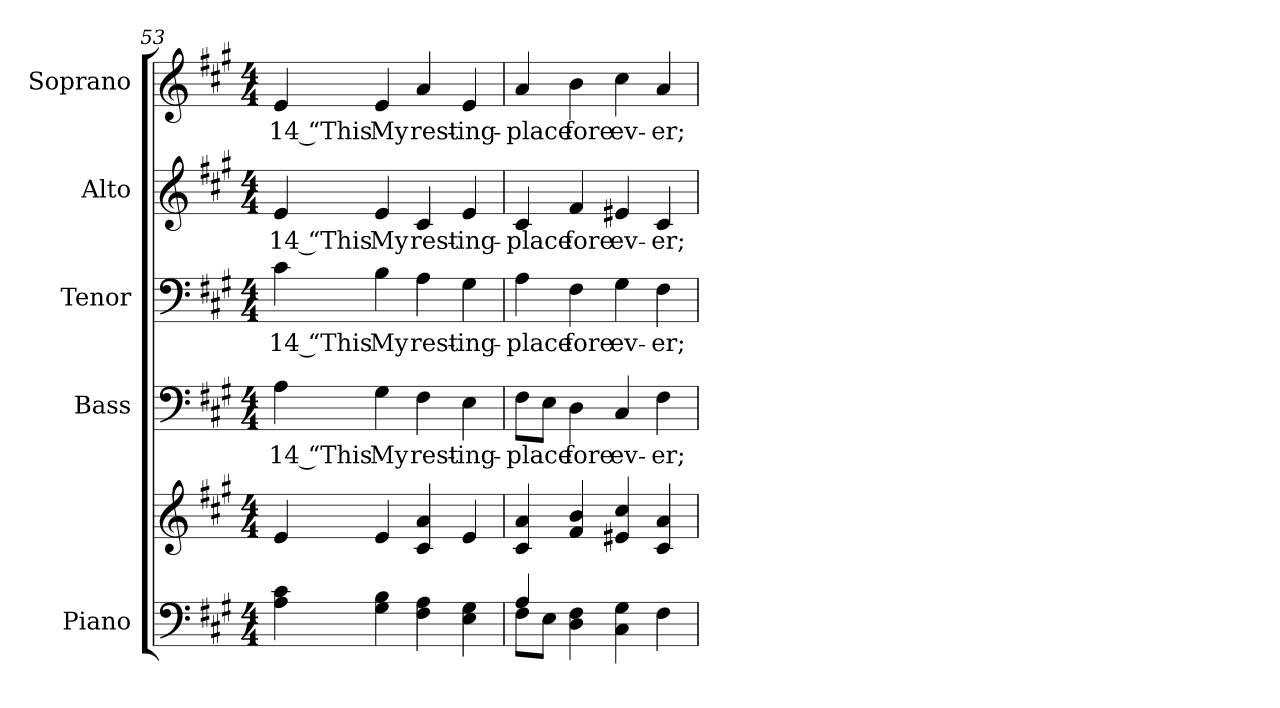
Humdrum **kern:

**kern	**kern	**kern	**text	**kern	**text	**kern	**text	**kern	**text
*part5	*part5	*part4	*part4	*part3	*part3	*part2	*part2	*part1	*part1
*staff6	*staff5	*staff4	*staff4	*staff3	*staff3	*staff2	*staff2	*staff1	*staff1
*I"Piano	*	*I"Bass	*	*I"Tenor	*	*I"Alto	*	*I"Soprano	*
*I'Pno.	*	*I'B.	*	*I'T.	*	*I'A.	*	*I'S.	*
!!LO:PB:g=z
*clefF4	*clefG2	*clefF4	*	*clefF4	*	*clefG2	*	*clefG2	*
*k[f#c#g#]	*k[f#c#g#]	*k[f#c#g#]	*	*k[f#c#g#]	*	*k[f#c#g#]	*	*k[f#c#g#]	*
*A:	*A:	*A:	*	*A:	*	*A:	*	*A:	*
*M4/4	*M4/4	*M4/4	*	*M4/4	*	*M4/4	*	*M4/4	*
=53	=53	=53	=53	=53	=53	=53	=53	=53	=53
!	!	!	!LO:LY:b:color=#000000	!	!	!	!	!	!
!	!	!	!	!	!LO:LY:b:color=#000000	!	!	!	!
!	!	!	!	!	!	!	!LO:LY:b:color=#000000	!	!
!	!	!	!	!	!	!	!	!	!LO:LY:b:color=#000000
4Ai\ 4c#i	4ei/	4Ai\	14 “This	4c#i\	14 “This	4ei/	14 “This	4ei/	14 “This
!	!	!	!LO:LY:b:color=#000000	!	!	!	!	!	!
!	!	!	!	!	!LO:LY:b:color=#000000	!	!	!	!
!	!	!	!	!	!	!	!LO:LY:b:color=#000000	!	!
!	!	!	!	!	!	!	!	!	!LO:LY:b:color=#000000
4G#i\ 4Bi	4ei/	4G#i\	My	4Bi\	My	4ei/	My	4ei/	My
!	!	!	!LO:LY:b:color=#000000	!	!	!	!	!	!
!	!	!	!	!	!LO:LY:b:color=#000000	!	!	!	!
!	!	!	!	!	!	!	!LO:LY:b:color=#000000	!	!
!	!	!	!	!	!	!	!	!	!LO:LY:b:color=#000000
4F#i\ 4Ai	4c#i/ 4ai	4F#i\	rest-	4Ai\	rest-	4c#i/	rest-	4ai/	rest-
!	!	!	!LO:LY:b:color=#000000	!	!	!	!	!	!
!	!	!	!	!	!LO:LY:b:color=#000000	!	!	!	!
!	!	!	!	!	!	!	!LO:LY:b:color=#000000	!	!
!	!	!	!	!	!	!	!	!	!LO:LY:b:color=#000000
4Ei\ 4G#i	4ei/	4Ei\	-ing-	4G#i\	-ing-	4ei/	-ing-	4ei/	-ing-
=54	=54	=54	=54	=54	=54	=54	=54	=54	=54
*^	*	*	*	*	*	*	*	*	*
!	!	!	!	!LO:LY:b:color=#000000	!	!	!	!	!	!
!	!	!	!	!	!	!LO:LY:b:color=#000000	!	!	!	!
!	!	!	!	!	!	!	!	!LO:LY:b:color=#000000	!	!
!	!	!	!	!	!	!	!	!	!	!LO:LY:b:color=#000000
4Ai/	8F#i\L	4c#i/ 4ai	8F#i\L	-place	4Ai\	-place	4c#i/	-place	4ai/	-place
.	8Ei\J	.	8Ei\J	.	.	.	.	.	.	.
!	!	!	!	!LO:LY:b:color=#000000	!	!	!	!	!	!
!	!	!	!	!	!	!LO:LY:b:color=#000000	!	!	!	!
!	!	!	!	!	!	!	!	!LO:LY:b:color=#000000	!	!
!	!	!	!	!	!	!	!	!	!	!LO:LY:b:color=#000000
4Di\ 4F#i	4ryy	4f#i/ 4bi	4Di\	fore	4F#i\	fore	4f#i/	fore	4bi\	fore
!	!	!	!	!LO:LY:b:color=#000000	!	!	!	!	!	!
!	!	!	!	!	!	!LO:LY:b:color=#000000	!	!	!	!
!	!	!	!	!	!	!	!	!LO:LY:b:color=#000000	!	!
!	!	!	!	!	!	!	!	!	!	!LO:LY:b:color=#000000
4C#i\ 4G#i	2ryy	4e#Xi/ 4cc#i	4C#i/	ev-	4G#i\	ev-	4e#Xi/	ev-	4cc#i\	ev-
!	!	!	!	!LO:LY:b:color=#000000	!	!	!	!	!	!
!	!	!	!	!	!	!LO:LY:b:color=#000000	!	!	!	!
!	!	!	!	!	!	!	!	!LO:LY:b:color=#000000	!	!
!	!	!	!	!	!	!	!	!	!	!LO:LY:b:color=#000000
4F#i\	.	4c#i/ 4ai	4F#i\	-er;	4F#i\	-er;	4c#i/	-er;	4ai/	-er;
*v	*v	*	*	*	*	*	*	*	*	*
=	=	=	=	=	=	=	=	=	=
*-	*-	*-	*-	*-	*-	*-	*-	*-	*-
